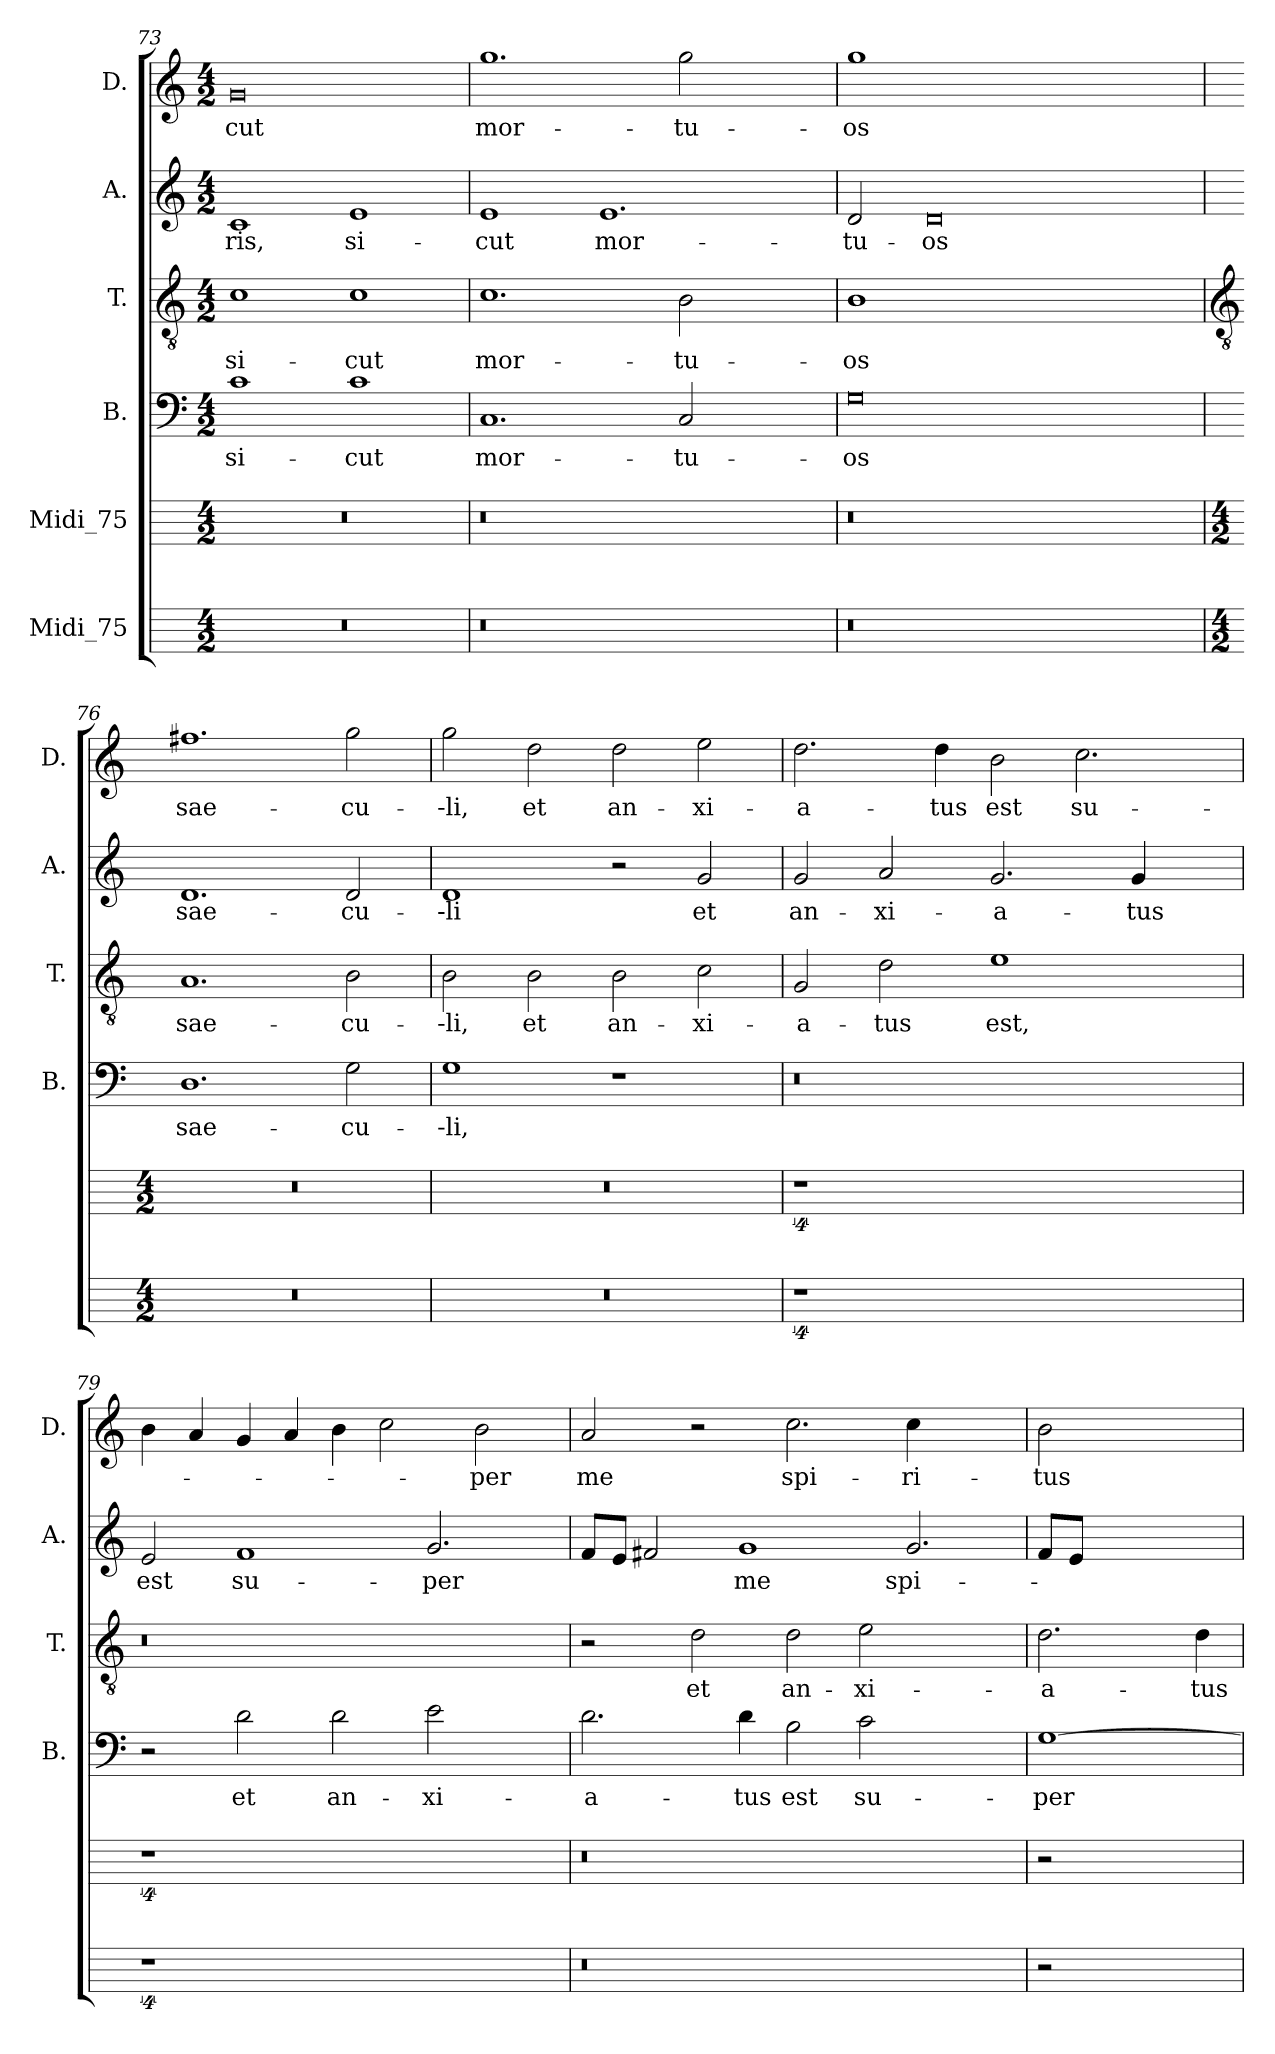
**kern	**kern	**kern	**text	**kern	**text	**kern	**text	**kern	**text
*part6	*part5	*part4	*part4	*part3	*part3	*part2	*part2	*part1	*part1
*staff6	*staff5	*staff4	*staff4	*staff3	*staff3	*staff2	*staff2	*staff1	*staff1
*I"Midi_75	*I"Midi_75	*I"B.	*	*I"T.	*	*I"A.	*	*I"D.	*
*	*	*I'B.	*	*I'T.	*	*I'A.	*	*I'D.	*
*	*	*clefF4	*	*clefGv2	*	*clefG2	*	*clefG2	*
*	*	*k[]	*	*k[]	*	*k[]	*	*k[]	*
*	*	*C:	*	*C:	*	*C:	*	*C:	*
*M4/2	*M4/2	*M4/2	*	*M4/2	*	*M4/2	*	*M4/2	*
=73	=73	=73	=73	=73	=73	=73	=73	=73	=73
!	!	!	!LO:LY:b	!	!LO:LY:b	!	!LO:LY:b	!	!LO:LY:b
0r	0r	1c	si-	1c	si-	1c	-ris,	0g	-cut
!	!	!	!LO:LY:b	!	!LO:LY:b	!	!LO:LY:b	!	!
.	.	1c	-cut	1c	-cut	1e	si-	.	.
=74	=74	=74	=74	=74	=74	=74	=74	=74	=74
!	!	!	!LO:LY:b	!	!LO:LY:b	!	!LO:LY:b	!	!LO:LY:b
0r	0r	1.C	mor-	1.c	mor-	1e	-cut	1.gg	mor-
!	!	!	!	!	!	!	!LO:LY:b	!	!
.	.	.	.	.	.	1.e	mor-	.	.
!	!	!	!LO:LY:b	!	!LO:LY:b	!	!	!	!LO:LY:b
.	.	2C	-tu-	2B	-tu-	.	.	2gg	-tu-
2ryy	2ryy	2ryy	.	2ryy	.	.	.	2ryy	.
=75	=75	=75	=75	=75	=75	=75	=75	=75	=75
!	!	!	!LO:LY:b	!	!LO:LY:b	!	!LO:LY:b	!	!LO:LY:b
0r	0r	0G	-os	1B	-os	2d	-tu-	1gg	-os
!	!	!	!	!	!	!	!LO:LY:b	!	!
.	.	.	.	.	.	0d	-os	.	.
.	.	.	.	1.ryy	.	.	.	1.ryy	.
2ryy	2ryy	2ryy	.	.	.	.	.	.	.
!!LO:LB:g=z
=76	=76	=76	=76	=76	=76	=76	=76	=76	=76
*	*	*	*	*clefGv2	*	*	*	*	*
*M4/2	*M4/2	*	*	*	*	*	*	*	*
!	!	!	!LO:LY:b	!	!LO:LY:b	!	!LO:LY:b	!	!LO:LY:b
0r	0r	1.D	sae-	1.A	sae-	1.d	sae-	1.ff#X	sae-
!	!	!	!LO:LY:b	!	!LO:LY:b	!	!LO:LY:b	!	!LO:LY:b
.	.	2G	-cu-	2B	-cu-	2d	-cu-	2gg	-cu-
=77	=77	=77	=77	=77	=77	=77	=77	=77	=77
!	!	!	!LO:LY:b	!	!LO:LY:b	!	!LO:LY:b	!	!LO:LY:b
0r	0r	1G	--li,	2B	--li,	1d	--li	2gg	--li,
!	!	!	!	!	!LO:LY:b	!	!	!	!LO:LY:b
.	.	.	.	2B	et	.	.	2dd	et
!	!	!	!	!	!LO:LY:b	!	!	!	!LO:LY:b
.	.	1r	.	2B	an-	2r	.	2dd	an-
!	!	!	!	!	!LO:LY:b	!	!LO:LY:b	!	!LO:LY:b
.	.	.	.	2c	-xi-	2g	et	2ee	-xi-
=78	=78	=78	=78	=78	=78	=78	=78	=78	=78
!	!	!	!	!	!LO:LY:b	!	!LO:LY:b	!	!LO:LY:b
4%9r	4%9r	0r	.	2G	-a-	2g	an-	2.dd	-a-
!	!	!	!	!	!LO:LY:b	!	!LO:LY:b	!	!
.	.	.	.	2d	-tus	2a	-xi-	.	.
!	!	!	!	!	!	!	!	!	!LO:LY:b
.	.	.	.	.	.	.	.	4dd	-tus
!	!	!	!	!	!LO:LY:b	!	!LO:LY:b	!	!LO:LY:b
.	.	.	.	1e	est,	2.g	-a-	2b	est
!	!	!	!	!	!	!	!	!	!LO:LY:b
.	.	.	.	.	.	.	.	2.cc	su-
!	!	!	!	!	!	!	!LO:LY:b	!	!
.	.	.	.	.	.	4g	-tus	.	.
.	.	4ryy	.	4ryy	.	4ryy	.	.	.
=79	=79	=79	=79	=79	=79	=79	=79	=79	=79
!	!	!	!	!	!	!	!LO:LY:b	!	!
4%9r	4%9r	2r	.	0r	.	2e	est	4b	.
.	.	.	.	.	.	.	.	4a	.
!	!	!	!LO:LY:b	!	!	!	!LO:LY:b	!	!
.	.	2d	et	.	.	1f	su-	4g	.
.	.	.	.	.	.	.	.	4a	.
!	!	!	!LO:LY:b	!	!	!	!	!	!
.	.	2d	an-	.	.	.	.	4b	.
.	.	.	.	.	.	.	.	2cc	.
!	!	!	!LO:LY:b	!	!	!	!LO:LY:b	!	!
.	.	2e	-xi-	.	.	2.g	-per	.	.
!	!	!	!	!	!	!	!	!	!LO:LY:b
.	.	.	.	.	.	.	.	2b	-per
.	.	4ryy	.	4ryy	.	.	.	.	.
=80	=80	=80	=80	=80	=80	=80	=80	=80	=80
!	!	!	!LO:LY:b	!	!	!	!	!	!LO:LY:b
0r	0r	2.d	-a-	2r	.	8fL	.	2a	me
.	.	.	.	.	.	8eJ	.	.	.
.	.	.	.	.	.	2f#X	.	.	.
!	!	!	!	!	!LO:LY:b	!	!	!	!
.	.	.	.	2d	et	.	.	2r	.
!	!	!	!LO:LY:b	!	!	!	!LO:LY:b	!	!
.	.	4d	-tus	.	.	1g	me	.	.
!	!	!	!LO:LY:b	!	!LO:LY:b	!	!	!	!LO:LY:b
.	.	2B	est	2d	an-	.	.	2.cc	spi-
!	!	!	!LO:LY:b	!	!LO:LY:b	!	!	!	!
.	.	2c	su-	2e	-xi-	.	.	.	.
!	!	!	!	!	!	!	!LO:LY:b	!	!LO:LY:b
.	.	.	.	.	.	2.g	spi-	4cc	-ri-
2ryy	2ryy	2ryy	.	2ryy	.	.	.	2ryy	.
=81	=81	=81	=81	=81	=81	=81	=81	=81	=81
!	!	!	!LO:LY:b	!	!LO:LY:b	!	!	!	!LO:LY:b
2r	2r	[1G	-per	2.d	-a-	8fL	.	2b	-tus
.	.	.	.	.	.	8eJ	.	.	.
.	.	.	.	.	.	2.ryy	.	.	.
2ryy	2ryy	.	.	.	.	.	.	2ryy	.
!	!	!	!	!	!LO:LY:b	!	!	!	!
.	.	.	.	4d	-tus	.	.	.	.
=	=	=	=	=	=	=	=	=	=
*-	*-	*-	*-	*-	*-	*-	*-	*-	*-
